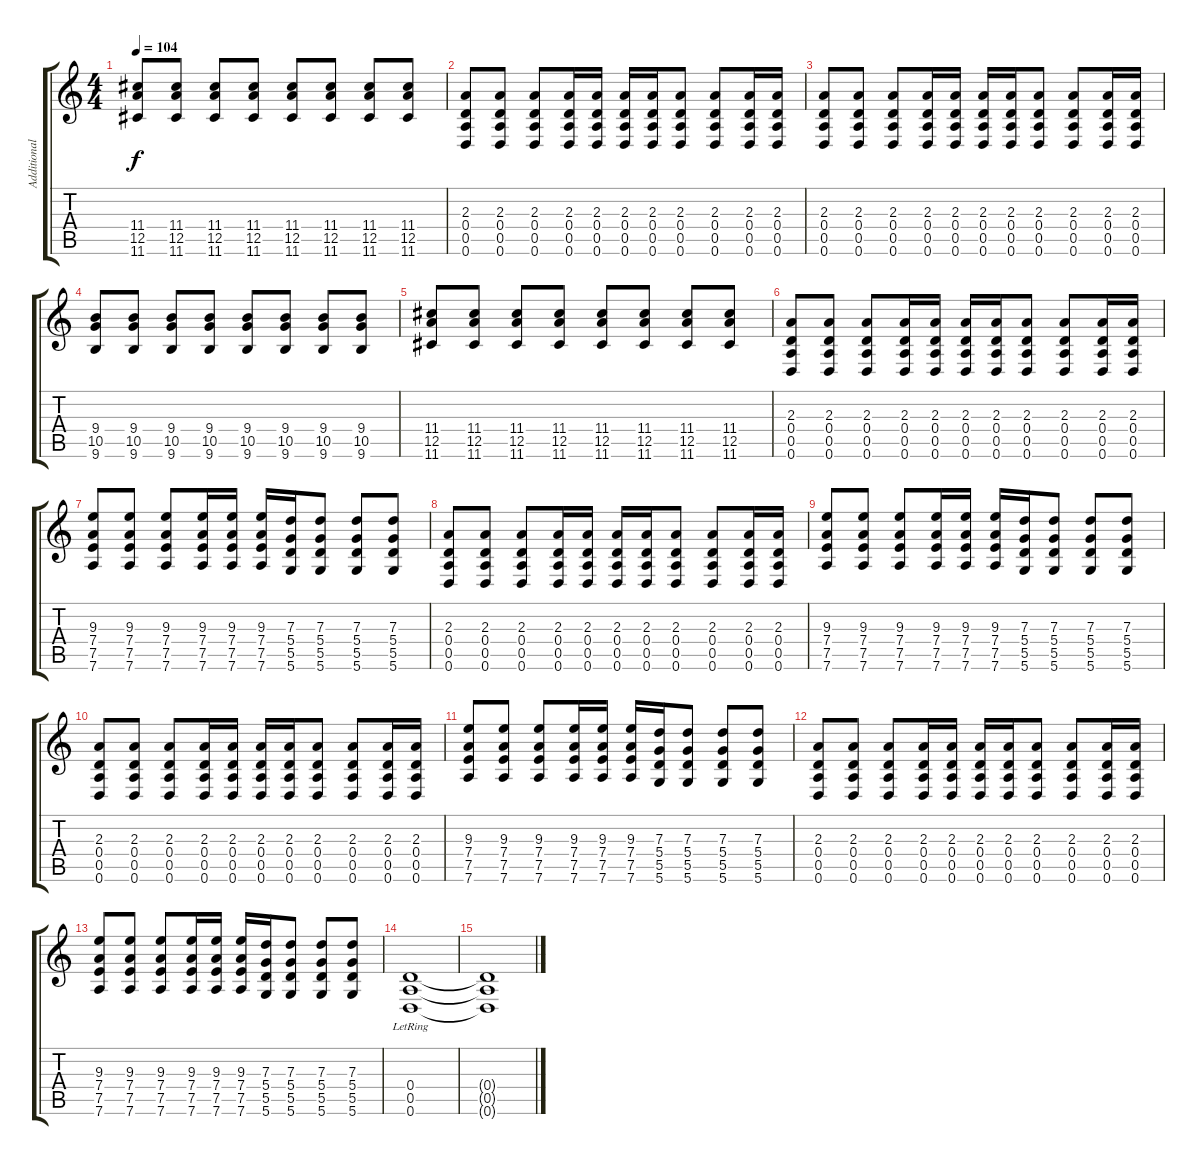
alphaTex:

\track ("Additional Guitar/Solo" "Additional") {instrument overdrivenguitar}
\staff {score tabs}
\tuning (E4 B3 G3 D3 A2 D2) {hide}
\ts (4 4)
\tempo 104
\clef g2
\ks c
(11.4 12.5 11.6).8{dy f} (11.4 12.5 11.6).8 (11.4 12.5 11.6).8 (11.4 12.5 11.6).8 (11.4 12.5 11.6).8 (11.4 12.5 11.6).8 (11.4 12.5 11.6).8 (11.4 12.5 11.6).8 |
(2.3 0.4 0.5 0.6).8 (2.3 0.4 0.5 0.6).8 (2.3 0.4 0.5 0.6).8 (2.3 0.4 0.5 0.6).16 (2.3 0.4 0.5 0.6).16 (2.3 0.4 0.5 0.6).16 (2.3 0.4 0.5 0.6).16 (2.3 0.4 0.5 0.6).8 (2.3 0.4 0.5 0.6).8 (2.3 0.4 0.5 0.6).16 (2.3 0.4 0.5 0.6).16 |
(2.3 0.4 0.5 0.6).8 (2.3 0.4 0.5 0.6).8 (2.3 0.4 0.5 0.6).8 (2.3 0.4 0.5 0.6).16 (2.3 0.4 0.5 0.6).16 (2.3 0.4 0.5 0.6).16 (2.3 0.4 0.5 0.6).16 (2.3 0.4 0.5 0.6).8 (2.3 0.4 0.5 0.6).8 (2.3 0.4 0.5 0.6).16 (2.3 0.4 0.5 0.6).16 |
(9.4 10.5 9.6).8 (9.4 10.5 9.6).8 (9.4 10.5 9.6).8 (9.4 10.5 9.6).8 (9.4 10.5 9.6).8 (9.4 10.5 9.6).8 (9.4 10.5 9.6).8 (9.4 10.5 9.6).8 |
(11.4 12.5 11.6).8 (11.4 12.5 11.6).8 (11.4 12.5 11.6).8 (11.4 12.5 11.6).8 (11.4 12.5 11.6).8 (11.4 12.5 11.6).8 (11.4 12.5 11.6).8 (11.4 12.5 11.6).8 |
(2.3 0.4 0.5 0.6).8 (2.3 0.4 0.5 0.6).8 (2.3 0.4 0.5 0.6).8 (2.3 0.4 0.5 0.6).16 (2.3 0.4 0.5 0.6).16 (2.3 0.4 0.5 0.6).16 (2.3 0.4 0.5 0.6).16 (2.3 0.4 0.5 0.6).8 (2.3 0.4 0.5 0.6).8 (2.3 0.4 0.5 0.6).16 (2.3 0.4 0.5 0.6).16 |
(9.3 7.4 7.5 7.6).8 (9.3 7.4 7.5 7.6).8 (9.3 7.4 7.5 7.6).8 (9.3 7.4 7.5 7.6).16 (9.3 7.4 7.5 7.6).16 (9.3 7.4 7.5 7.6).16 (7.3 5.4 5.5 5.6).16 (7.3 5.4 5.5 5.6).8 (7.3 5.4 5.5 5.6).8 (7.3 5.4 5.5 5.6).8 |
(2.3 0.4 0.5 0.6).8 (2.3 0.4 0.5 0.6).8 (2.3 0.4 0.5 0.6).8 (2.3 0.4 0.5 0.6).16 (2.3 0.4 0.5 0.6).16 (2.3 0.4 0.5 0.6).16 (2.3 0.4 0.5 0.6).16 (2.3 0.4 0.5 0.6).8 (2.3 0.4 0.5 0.6).8 (2.3 0.4 0.5 0.6).16 (2.3 0.4 0.5 0.6).16 |
(9.3 7.4 7.5 7.6).8 (9.3 7.4 7.5 7.6).8 (9.3 7.4 7.5 7.6).8 (9.3 7.4 7.5 7.6).16 (9.3 7.4 7.5 7.6).16 (9.3 7.4 7.5 7.6).16 (7.3 5.4 5.5 5.6).16 (7.3 5.4 5.5 5.6).8 (7.3 5.4 5.5 5.6).8 (7.3 5.4 5.5 5.6).8 |
(2.3 0.4 0.5 0.6).8 (2.3 0.4 0.5 0.6).8 (2.3 0.4 0.5 0.6).8 (2.3 0.4 0.5 0.6).16 (2.3 0.4 0.5 0.6).16 (2.3 0.4 0.5 0.6).16 (2.3 0.4 0.5 0.6).16 (2.3 0.4 0.5 0.6).8 (2.3 0.4 0.5 0.6).8 (2.3 0.4 0.5 0.6).16 (2.3 0.4 0.5 0.6).16 |
(9.3 7.4 7.5 7.6).8 (9.3 7.4 7.5 7.6).8 (9.3 7.4 7.5 7.6).8 (9.3 7.4 7.5 7.6).16 (9.3 7.4 7.5 7.6).16 (9.3 7.4 7.5 7.6).16 (7.3 5.4 5.5 5.6).16 (7.3 5.4 5.5 5.6).8 (7.3 5.4 5.5 5.6).8 (7.3 5.4 5.5 5.6).8 |
(2.3 0.4 0.5 0.6).8 (2.3 0.4 0.5 0.6).8 (2.3 0.4 0.5 0.6).8 (2.3 0.4 0.5 0.6).16 (2.3 0.4 0.5 0.6).16 (2.3 0.4 0.5 0.6).16 (2.3 0.4 0.5 0.6).16 (2.3 0.4 0.5 0.6).8 (2.3 0.4 0.5 0.6).8 (2.3 0.4 0.5 0.6).16 (2.3 0.4 0.5 0.6).16 |
(9.3 7.4 7.5 7.6).8 (9.3 7.4 7.5 7.6).8 (9.3 7.4 7.5 7.6).8 (9.3 7.4 7.5 7.6).16 (9.3 7.4 7.5 7.6).16 (9.3 7.4 7.5 7.6).16 (7.3 5.4 5.5 5.6).16 (7.3 5.4 5.5 5.6).8 (7.3 5.4 5.5 5.6).8 (7.3 5.4 5.5 5.6).8 |
(0.4{lr} 0.5{lr} 0.6{lr}).1 |
(0.4{t} 0.5{t} 0.6{t}).1
